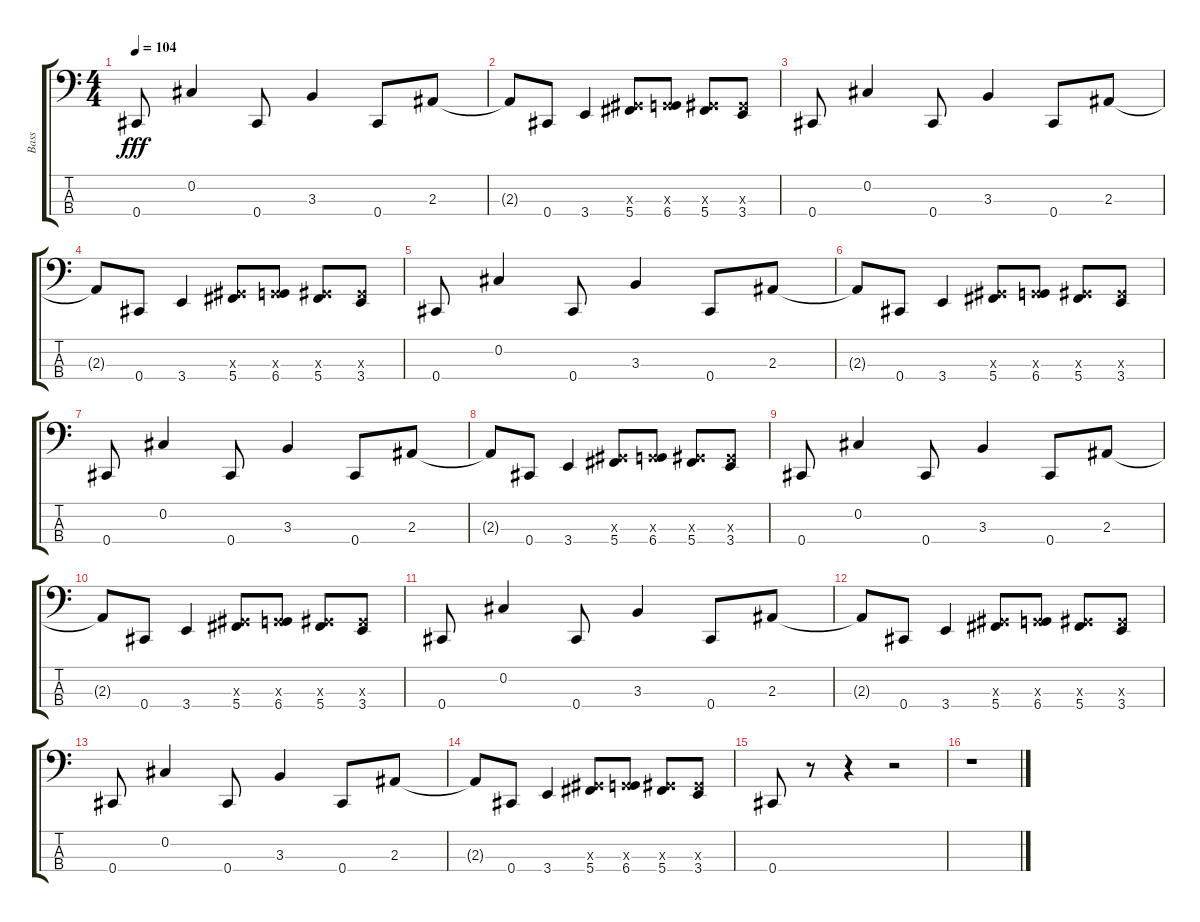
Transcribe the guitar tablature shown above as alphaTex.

\track ("Bass" "Bass") {instrument electricbassfinger}
\staff {score tabs}
\tuning (Gb2 Db2 Ab1 Db1) {hide}
\ts (4 4)
\tempo 104
\clef f4
\ks c
0.4.8{dy fff} 0.2.4 0.4.8 3.3.4 0.4.8 2.3.8 |
2.3{t}.8 0.4.8 3.4.4 (0.3{x} 5.4).8 (0.3{x} 6.4).8 (0.3{x} 5.4).8 (0.3{x} 3.4).8 |
0.4.8 0.2.4 0.4.8 3.3.4 0.4.8 2.3.8 |
2.3{t}.8 0.4.8 3.4.4 (0.3{x} 5.4).8 (0.3{x} 6.4).8 (0.3{x} 5.4).8 (0.3{x} 3.4).8 |
0.4.8 0.2.4 0.4.8 3.3.4 0.4.8 2.3.8 |
2.3{t}.8 0.4.8 3.4.4 (0.3{x} 5.4).8 (0.3{x} 6.4).8 (0.3{x} 5.4).8 (0.3{x} 3.4).8 |
0.4.8 0.2.4 0.4.8 3.3.4 0.4.8 2.3.8 |
2.3{t}.8 0.4.8 3.4.4 (0.3{x} 5.4).8 (0.3{x} 6.4).8 (0.3{x} 5.4).8 (0.3{x} 3.4).8 |
0.4.8 0.2.4 0.4.8 3.3.4 0.4.8 2.3.8 |
2.3{t}.8 0.4.8 3.4.4 (0.3{x} 5.4).8 (0.3{x} 6.4).8 (0.3{x} 5.4).8 (0.3{x} 3.4).8 |
0.4.8 0.2.4 0.4.8 3.3.4 0.4.8 2.3.8 |
2.3{t}.8 0.4.8 3.4.4 (0.3{x} 5.4).8 (0.3{x} 6.4).8 (0.3{x} 5.4).8 (0.3{x} 3.4).8 |
0.4.8 0.2.4 0.4.8 3.3.4 0.4.8 2.3.8 |
2.3{t}.8 0.4.8 3.4.4 (0.3{x} 5.4).8 (0.3{x} 6.4).8 (0.3{x} 5.4).8 (0.3{x} 3.4).8 |
0.4.8 r.8 r.4 r.2 |
r.1
